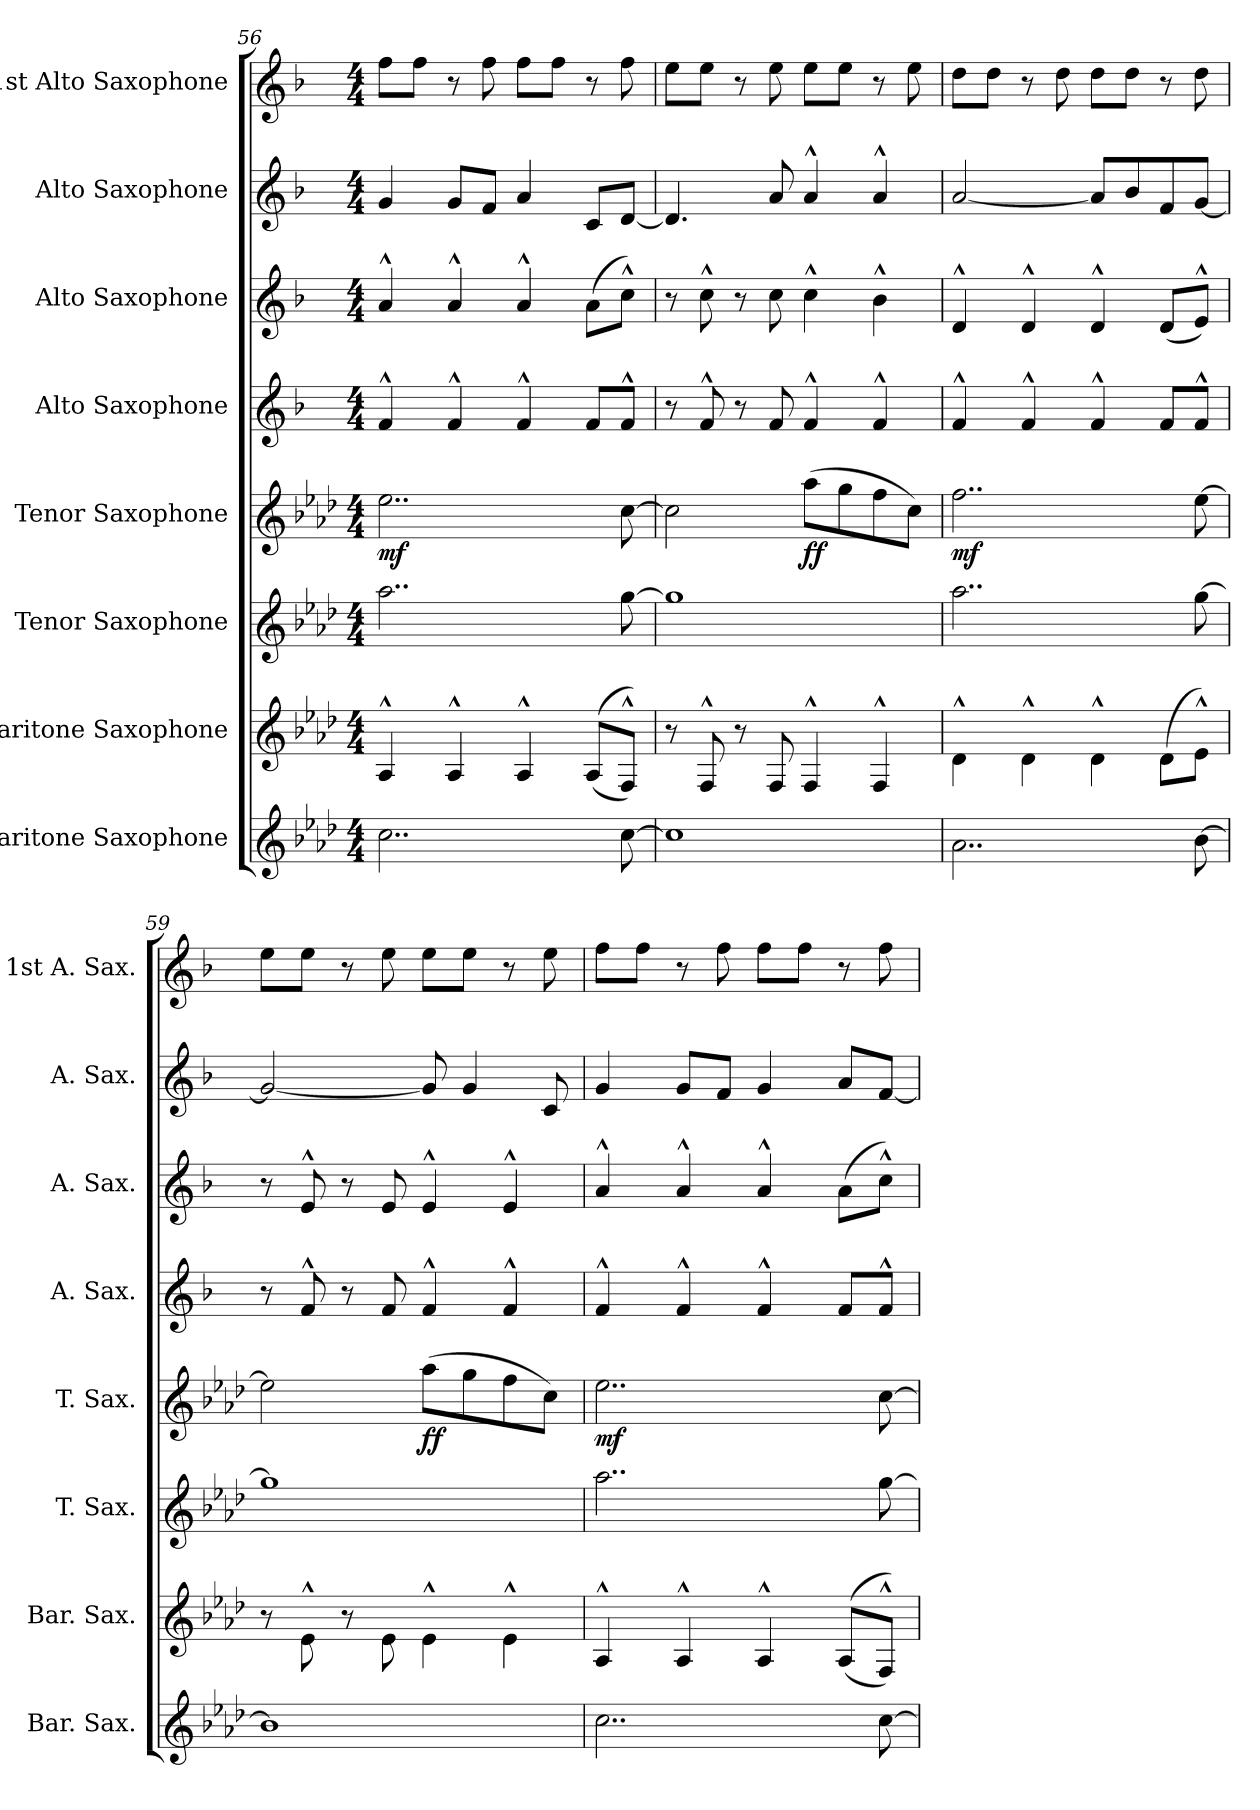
**kern	**kern	**kern	**kern	**dynam	**kern	**kern	**kern	**kern
*part8	*part7	*part6	*part5	*part5	*part4	*part3	*part2	*part1
*staff8	*staff7	*staff6	*staff5	*staff5	*staff4	*staff3	*staff2	*staff1
*I"Baritone Saxophone	*I"Baritone Saxophone	*I"Tenor Saxophone	*I"Tenor Saxophone	*	*I"Alto Saxophone	*I"Alto Saxophone	*I"Alto Saxophone	*I"1st Alto Saxophone
*I'Bar. Sax.	*I'Bar. Sax.	*I'T. Sax.	*I'T. Sax.	*	*I'A. Sax.	*I'A. Sax.	*I'A. Sax.	*I'1st A. Sax.
*clefG2	*clefG2	*clefG2	*clefG2	*	*clefG2	*clefG2	*clefG2	*clefG2
*ITrd12c21	*ITrd12c21	*ITrd8c14	*ITrd8c14	*	*ITrd5c9	*ITrd5c9	*ITrd5c9	*ITrd5c9
*k[b-e-a-d-]	*k[b-e-a-d-]	*k[b-e-a-d-]	*k[b-e-a-d-]	*	*k[b-e-a-d-]	*k[b-e-a-d-]	*k[b-e-a-d-]	*k[b-e-a-d-]
*M4/4	*M4/4	*M4/4	*M4/4	*	*M4/4	*M4/4	*M4/4	*M4/4
=56	=56	=56	=56	=56	=56	=56	=56	=56
!	!	!	!	!LO:DY:b	!	!	!	!
2..c\	4AA-^^/	2..a-\	2..e-\	mf	4A-^^/	4c^^/	4B-/	8a-\L
.	.	.	.	.	.	.	.	8a-\J
.	4AA-^^/	.	.	.	4A-^^/	4c^^/	8B-/L	8r
.	.	.	.	.	.	.	8A-/J	8a-\
.	4AA-^^/	.	.	.	4A-^^/	4c^^/	4c/	8a-\L
.	.	.	.	.	.	.	.	8a-\J
.	((8AA-/L	.	.	.	8A-/L	(8c\L	8E-/L	8r
[8c\	8FF^^/J))	[8g\	[8c\	.	8A-^^/J	8e-^^\J)	[8F/J	8a-\
=57	=57	=57	=57	=57	=57	=57	=57	=57
1c]	8r	1g]	2c\]	.	8r	8r	4.F/]	8g\L
.	8FF^^/	.	.	.	8A-^^/	8e-^^\	.	8g\J
.	8r	.	.	.	8r	8r	.	8r
.	8FF/	.	.	.	8A-/	8e-\	8c/	8g\
!	!	!	!	!LO:DY:b	!	!	!	!
.	4FF^^/	.	(8a-\L	ff	4A-^^/	4e-^^\	4c^^/	8g\L
.	.	.	8g\	.	.	.	.	8g\J
.	4FF^^/	.	8f\	.	4A-^^/	4d-^^\	4c^^/	8r
.	.	.	8c\J)	.	.	.	.	8g\
=58	=58	=58	=58	=58	=58	=58	=58	=58
!	!	!	!	!LO:DY:b	!	!	!	!
2..A-\	4D-^^\	2..a-\	2..f\	mf	4A-^^/	4F^^/	[2c/	8f\L
.	.	.	.	.	.	.	.	8f\J
.	4D-^^\	.	.	.	4A-^^/	4F^^/	.	8r
.	.	.	.	.	.	.	.	8f\
.	4D-^^\	.	.	.	4A-^^/	4F^^/	8c/L]	8f\L
.	.	.	.	.	.	.	8d-/	8f\J
.	(8D-\L	.	.	.	8A-/L	(8F/L	8A-/	8r
[8B-\	8E-^^\J)	[8g\	[8e-\	.	8A-^^/J	8G^^/J)	[8B-/J	8f\
=59	=59	=59	=59	=59	=59	=59	=59	=59
1B-]	8r	1g]	2e-\]	.	8r	8r	2B-/_	8g\L
.	8E-^^\	.	.	.	8A-^^/	8G^^/	.	8g\J
.	8r	.	.	.	8r	8r	.	8r
.	8E-\	.	.	.	8A-/	8G/	.	8g\
!	!	!	!	!LO:DY:b	!	!	!	!
.	4E-^^\	.	(8a-\L	ff	4A-^^/	4G^^/	8B-/]	8g\L
.	.	.	8g\	.	.	.	4B-/	8g\J
.	4E-^^\	.	8f\	.	4A-^^/	4G^^/	.	8r
.	.	.	8c\J)	.	.	.	8E-/	8g\
=60	=60	=60	=60	=60	=60	=60	=60	=60
!	!	!	!	!LO:DY:b	!	!	!	!
2..c\	4AA-^^/	2..a-\	2..e-\	mf	4A-^^/	4c^^/	4B-/	8a-\L
.	.	.	.	.	.	.	.	8a-\J
.	4AA-^^/	.	.	.	4A-^^/	4c^^/	8B-/L	8r
.	.	.	.	.	.	.	8A-/J	8a-\
.	4AA-^^/	.	.	.	4A-^^/	4c^^/	4B-/	8a-\L
.	.	.	.	.	.	.	.	8a-\J
.	((8AA-/L	.	.	.	8A-/L	(8c\L	8c/L	8r
[8c\	8FF^^/J))	[8g\	[8c\	.	8A-^^/J	8e-^^\J)	[8A-/J	8a-\
=	=	=	=	=	=	=	=	=
*-	*-	*-	*-	*-	*-	*-	*-	*-
